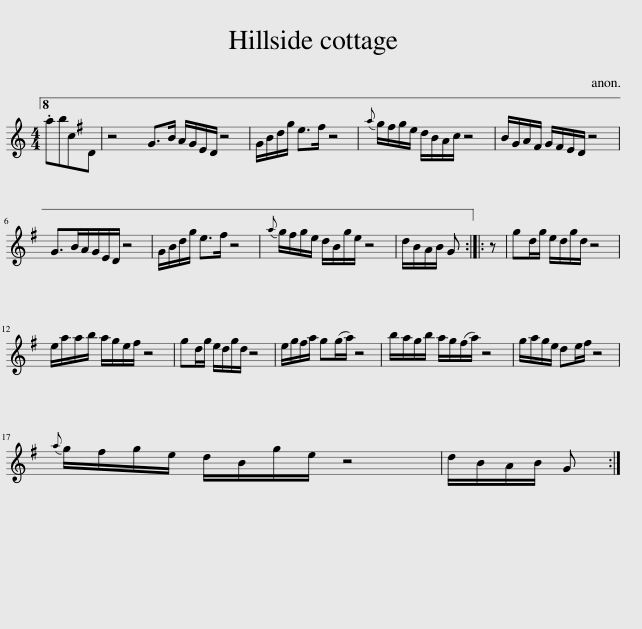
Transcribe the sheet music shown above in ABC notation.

X:1
L:1/8
M:4/4
I:linebreak $
K:C
V:1 treble
V:1
 .abcD z4 | G>B A/G/E/D/ z4 | G/B/d/g/ e>^f z4 |{a} g/^f/g/e/ d/B/A/c/ z4 | B/G/A/^F/ G/F/E/D/ z4 |$ %5
 G>BA/G/E/D/ z4 | G/B/d/g/ e>^f z4 |{a} g/^f/g/e/ d/B/g/e/ z4 | d/B/A/B/ G :: z | %10
 gd/g/ e/d/g/d/ z4 |$ e/a/a/b/ a/g/e/^f/ z4 | gd/g/ e/d/g/d/ z4 | e/g/^f/a/ g(g/a/) z4 | b/a/g/b/ a/g/(^f/a/) z4 | %15
 g/a/g/e/ de/^f/ z4 |${a} g/^f/g/e/ d/B/g/e/ z4 | d/B/A/B/ G :| %18
